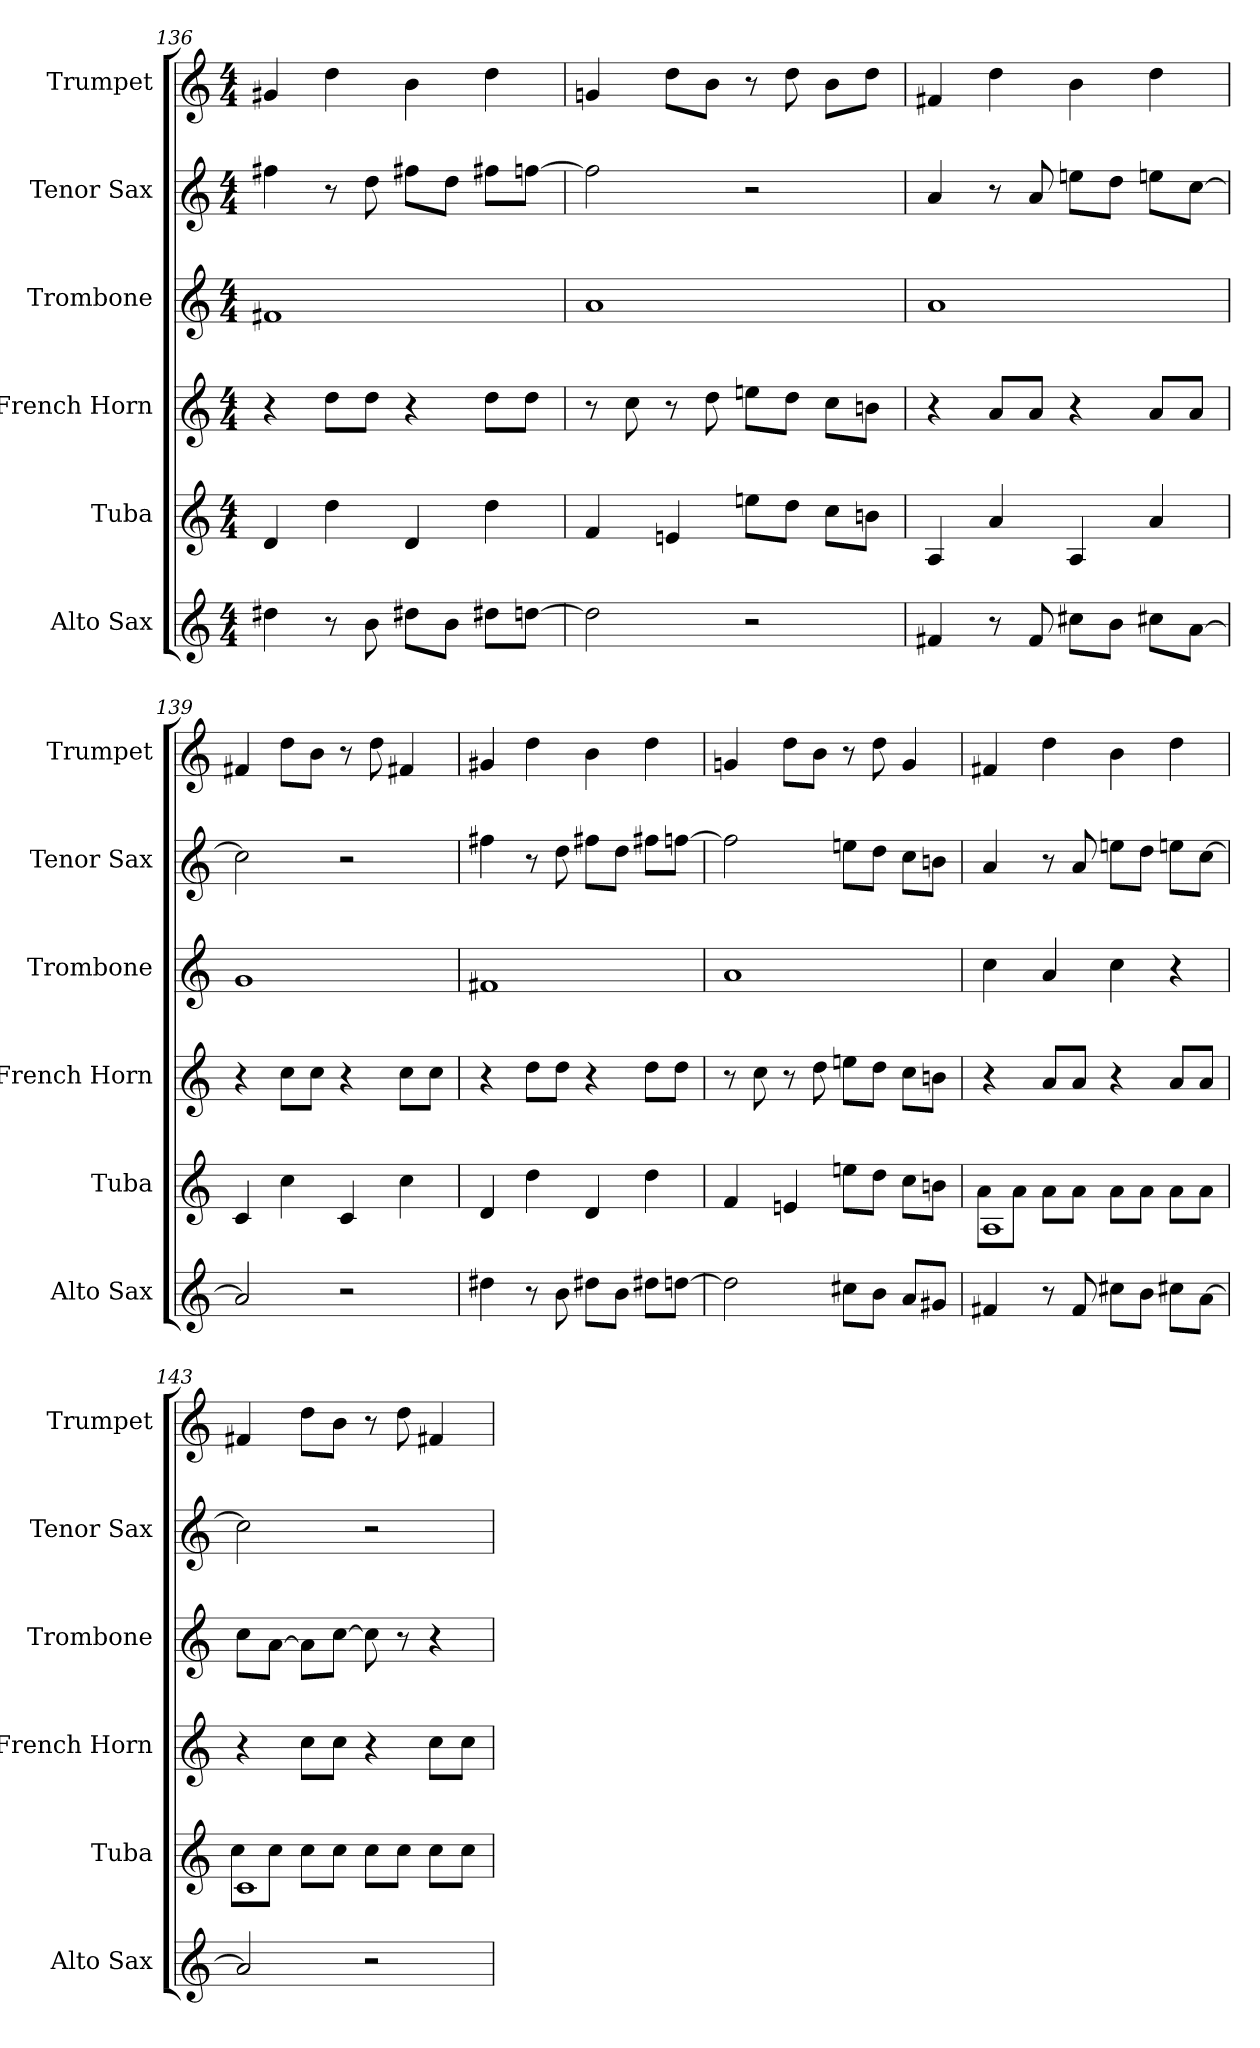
**kern	**kern	**kern	**kern	**kern	**kern
*part6	*part5	*part4	*part3	*part2	*part1
*staff6	*staff5	*staff4	*staff3	*staff2	*staff1
*I"Alto Sax	*I"Tuba	*I"French Horn	*I"Trombone	*I"Tenor Sax	*I"Trumpet
*I'Alto Sax	*I'Tuba	*I'French Horn	*I'Trombone	*I'Tenor Sax	*I'Trumpet
*clefG2	*clefG2	*clefG2	*clefG2	*clefG2	*clefG2
*ITrd5c9	*ITrd15c26	*ITrd8c14	*ITrd8c14	*ITrd8c14	*ITrd1c2
*M4/4	*M4/4	*M4/4	*M4/4	*M4/4	*M4/4
=136	=136	=136	=136	=136	=136
4f#X	4DD	4r	1F#X	4f#X	4f#X
8r	4D	8dL	.	8r	4cc
8d	.	8dJ	.	8d	.
8f#XL	4DD	4r	.	8f#XL	4a
8dJ	.	.	.	8dJ	.
8f#XL	4D	8dL	.	8f#XL	4cc
[8fnJ	.	8dJ	.	[8fnJ	.
=137	=137	=137	=137	=137	=137
2f]	4FF	8r	1A	2f]	4fn
.	.	8c	.	.	.
.	4EEn	8r	.	.	8ccL
.	.	8d	.	.	8aJ
2r	8EnL	8enL	.	2r	8r
.	8DJ	8dJ	.	.	8cc
.	8CL	8cL	.	.	8aL
.	8BBnJ	8BnJ	.	.	8ccJ
=138	=138	=138	=138	=138	=138
4An	4AAA	4r	1A	4A	4en
8r	4AA	8AL	.	8r	4cc
8A	.	8AJ	.	8A	.
8enL	4AAA	4r	.	8enL	4a
8dJ	.	.	.	8dJ	.
8enL	4AA	8AL	.	8enL	4cc
[8cJ	.	8AJ	.	[8cJ	.
=139	=139	=139	=139	=139	=139
2c]	4CC	4r	1G	2c]	4en
.	4C	8cL	.	.	8ccL
.	.	8cJ	.	.	8aJ
2r	4CC	4r	.	2r	8r
.	.	.	.	.	8cc
.	4C	8cL	.	.	4en
.	.	8cJ	.	.	.
=140	=140	=140	=140	=140	=140
4f#X	4DD	4r	1F#X	4f#X	4f#X
8r	4D	8dL	.	8r	4cc
8d	.	8dJ	.	8d	.
8f#XL	4DD	4r	.	8f#XL	4a
8dJ	.	.	.	8dJ	.
8f#XL	4D	8dL	.	8f#XL	4cc
[8fnJ	.	8dJ	.	[8fnJ	.
=141	=141	=141	=141	=141	=141
2f]	4FF	8r	1A	2f]	4fn
.	.	8c	.	.	.
.	4EEn	8r	.	.	8ccL
.	.	8d	.	.	8aJ
8enL	8EnL	8enL	.	8enL	8r
8dJ	8DJ	8dJ	.	8dJ	8cc
8cL	8CL	8cL	.	8cL	4f
8BnJ	8BBnJ	8BnJ	.	8BnJ	.
=142	=142	=142	=142	=142	=142
*	*^	*	*	*	*
4An	1AAA	8AAL	4r	4c	4A	4en
.	.	8AAJ	.	.	.	.
8r	.	8AAL	8AL	4A	8r	4cc
8A	.	8AAJ	8AJ	.	8A	.
8enL	.	8AAL	4r	4c	8enL	4a
8dJ	.	8AAJ	.	.	8dJ	.
8enL	.	8AAL	8AL	4r	8enL	4cc
[8cJ	.	8AAJ	8AJ	.	[8cJ	.
=143	=143	=143	=143	=143	=143	=143
2c]	1CC	8CL	4r	8cL	2c]	4en
.	.	8CJ	.	[8AJ	.	.
.	.	8CL	8cL	8AL]	.	8ccL
.	.	8CJ	8cJ	[8cJ	.	8aJ
2r	.	8CL	4r	8c]	2r	8r
.	.	8CJ	.	8r	.	8cc
.	.	8CL	8cL	4r	.	4en
.	.	8CJ	8cJ	.	.	.
*	*v	*v	*	*	*	*
=	=	=	=	=	=
*-	*-	*-	*-	*-	*-
